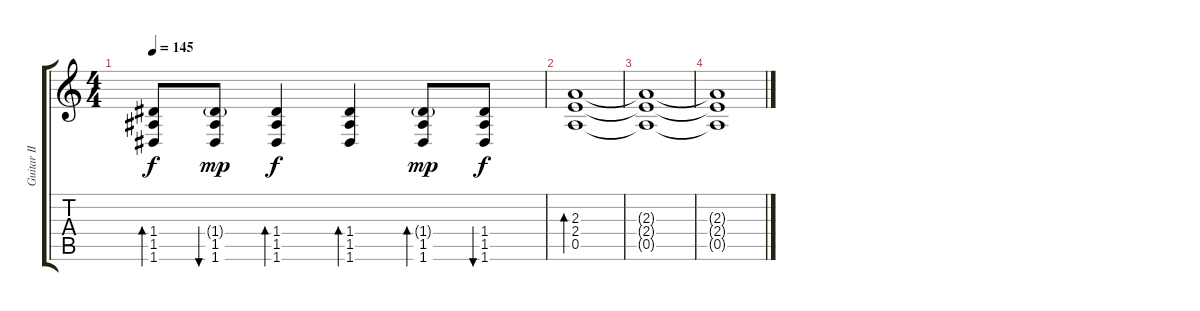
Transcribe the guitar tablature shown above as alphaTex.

\track ("Guitar II" "Guitar II") {instrument acousticguitarsteel}
\staff {score tabs}
\tuning (E4 B3 G3 D3 A2 D2) {hide}
\ts (4 4)
\tempo 145
\clef g2
\ks c
(1.4 1.5 1.6).8{bd 60 dy f} (1.4{g} 1.5 1.6).8{bu 60 dy mp} (1.4 1.5 1.6).4{bd 60 dy f} (1.4 1.5 1.6).4{bd 60} (1.4{g} 1.5 1.6).8{bd 60 dy mp} (1.4 1.5 1.6).8{bu 120 dy f} |
(2.3 2.4 0.5).1{bd 120 volume 0} |
(2.3{t} 2.4{t} 0.5{t}).1 |
(2.3{t} 2.4{t} 0.5{t}).1
